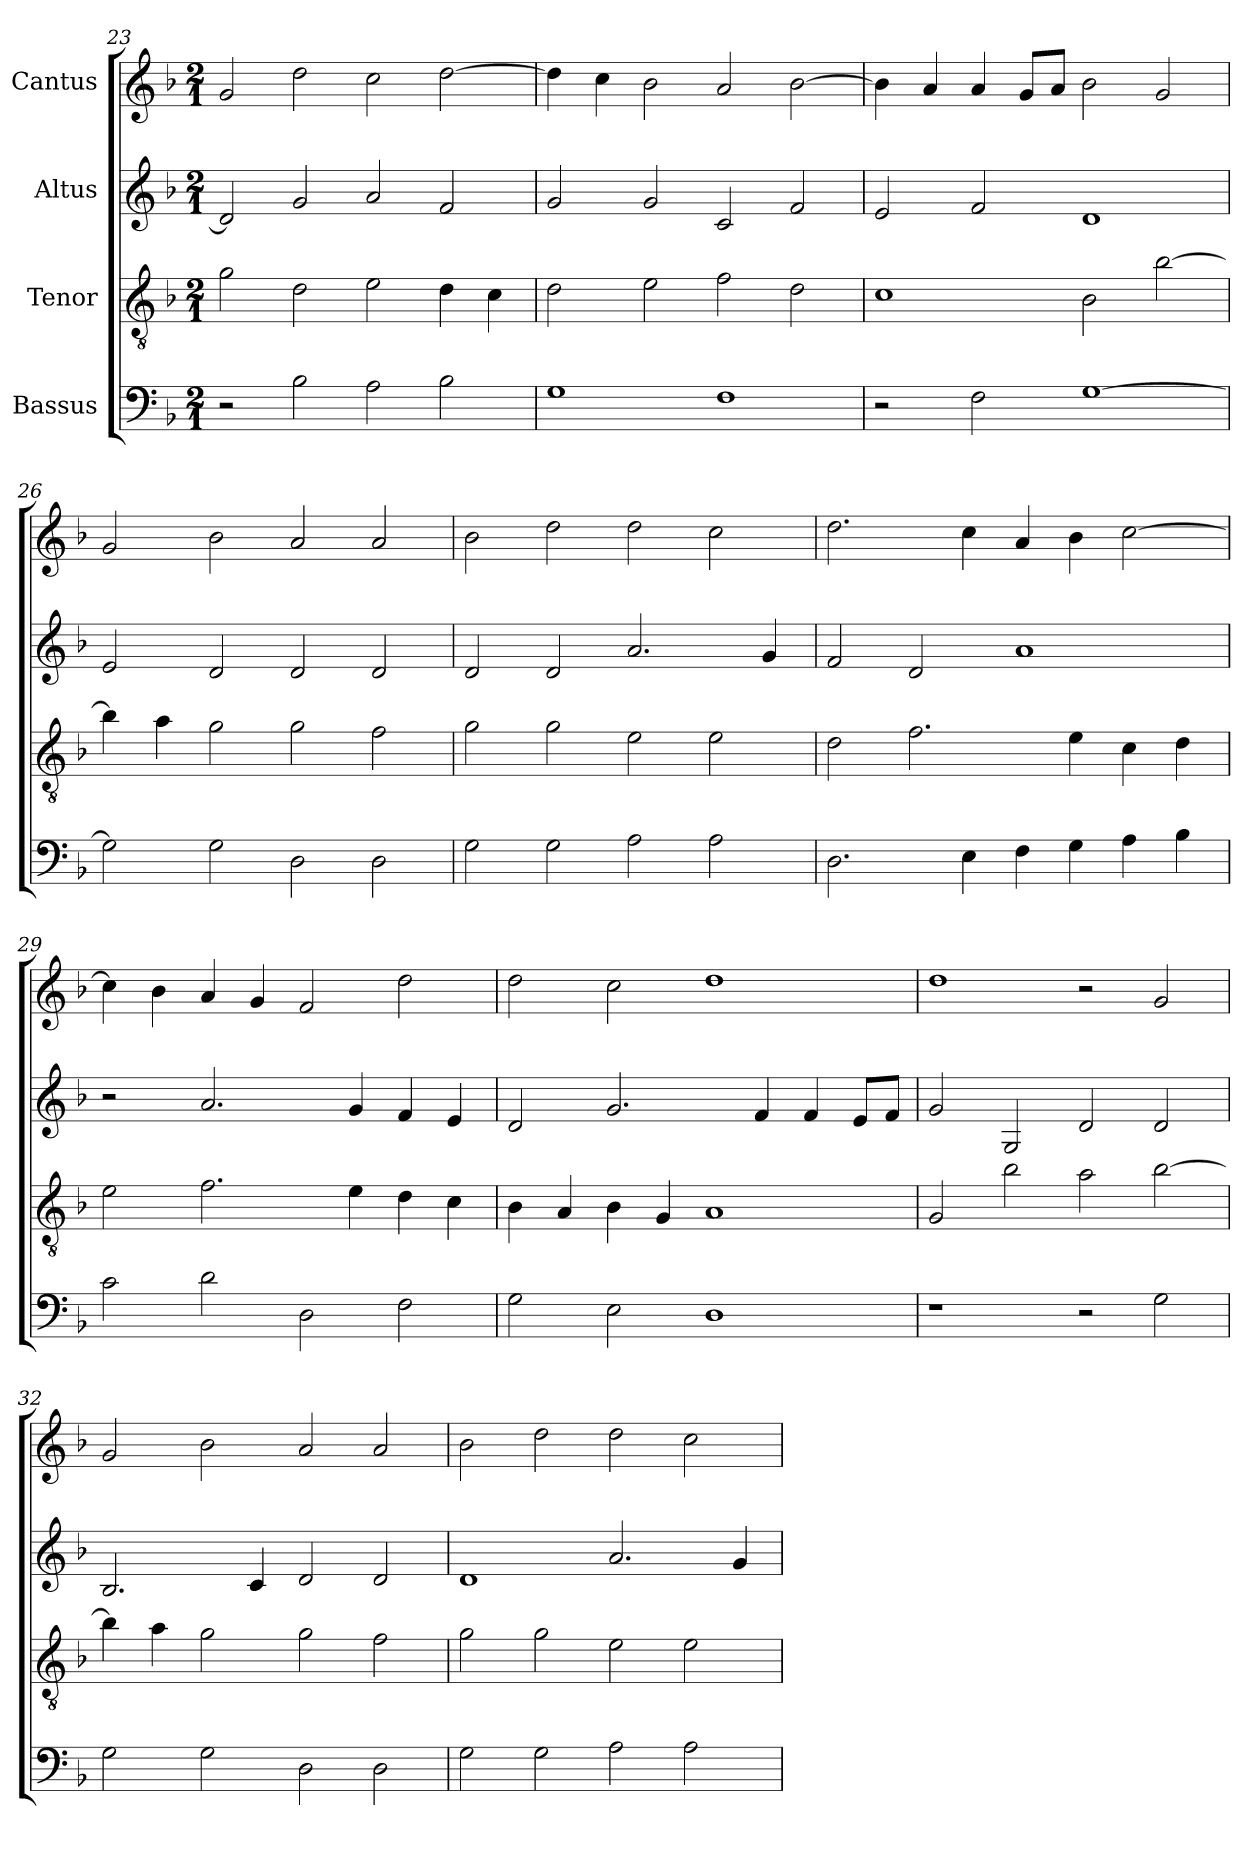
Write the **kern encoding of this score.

**kern	**kern	**kern	**kern
*part4	*part3	*part2	*part1
*staff4	*staff3	*staff2	*staff1
*I"Bassus	*I"Tenor	*I"Altus	*I"Cantus
*clefF4	*clefGv2	*clefG2	*clefG2
*	*ITrd7c12	*	*
*k[b-]	*k[b-]	*k[b-]	*k[b-]
*F:	*F:	*F:	*F:
*M2/1	*M2/1	*M2/1	*M2/1
=23	=23	=23	=23
2r	2Gi\	2di/]	2gi/
2B-i\	2Di\	2gi/	2ddi\
2Ai\	2Ei\	2ai/	2cci\
2B-i\	4Di\	2fi/	[>2ddi\
.	4Ci\	.	.
=24	=24	=24	=24
1Gi	2Di\	2gi/	4ddi\]
.	.	.	4cci\
.	2Ei\	2gi/	2b-i\
1Fi	2Fi\	2ci/	2ai/
.	2Di\	2fi/	[>2b-i\
=25	=25	=25	=25
2r	1Ci	2ei/	4b-i\]
.	.	.	4ai/
2Fi\	.	2fi/	4ai/
.	.	.	8gi/L
.	.	.	8ai/J
[>1Gi	2BB-i\	1di	2b-i\
.	[>2B-i\	.	2gi/
!!LO:PB:g=z
=26	=26	=26	=26
2Gi\]	4B-i\]	2ei/	2gi/
.	4Ai\	.	.
2Gi\	2Gi\	2di/	2b-i\
2Di\	2Gi\	2di/	2ai/
2Di\	2Fi\	2di/	2ai/
=27	=27	=27	=27
2Gi\	2Gi\	2di/	2b-i\
2Gi\	2Gi\	2di/	2ddi\
2Ai\	2Ei\	2.ai/	2ddi\
2Ai\	2Ei\	.	2cci\
.	.	4gi/	.
=28	=28	=28	=28
2.Di\	2Di\	2fi/	2.ddi\
.	2.Fi\	2di/	.
4Ei\	.	.	4cci\
4Fi\	.	1ai	4ai/
4Gi\	4Ei\	.	4b-i\
4Ai\	4Ci\	.	[>2cci\
4B-i\	4Di\	.	.
=29	=29	=29	=29
2ci\	2Ei\	2r	4cci\]
.	.	.	4b-i\
2di\	2.Fi\	2.ai/	4ai/
.	.	.	4gi/
2Di\	.	.	2fi/
.	4Ei\	4gi/	.
2Fi\	4Di\	4fi/	2ddi\
.	4Ci\	4ei/	.
=30	=30	=30	=30
2Gi\	4BB-i\	2di/	2ddi\
.	4AAi/	.	.
2Ei\	4BB-i\	2.gi/	2cci\
.	4GGi/	.	.
1Di	1AAi	.	1ddi
.	.	4fi/	.
.	.	4fi/	.
.	.	8ei/L	.
.	.	8fi/J	.
!!LO:LB:g=z
=31	=31	=31	=31
1r	2GGi/	2gi/	1ddi
.	2B-i\	2Gi/	.
2r	2Ai\	2di/	2r
2Gi\	[>2B-i\	2di/	2gi/
=32	=32	=32	=32
2Gi\	4B-i\]	2.B-i/	2gi/
.	4Ai\	.	.
2Gi\	2Gi\	.	2b-i\
.	.	4ci/	.
2Di\	2Gi\	2di/	2ai/
2Di\	2Fi\	2di/	2ai/
=33	=33	=33	=33
2Gi\	2Gi\	1di	2b-i\
2Gi\	2Gi\	.	2ddi\
2Ai\	2Ei\	2.ai/	2ddi\
2Ai\	2Ei\	.	2cci\
.	.	4gi/	.
=	=	=	=
*-	*-	*-	*-
